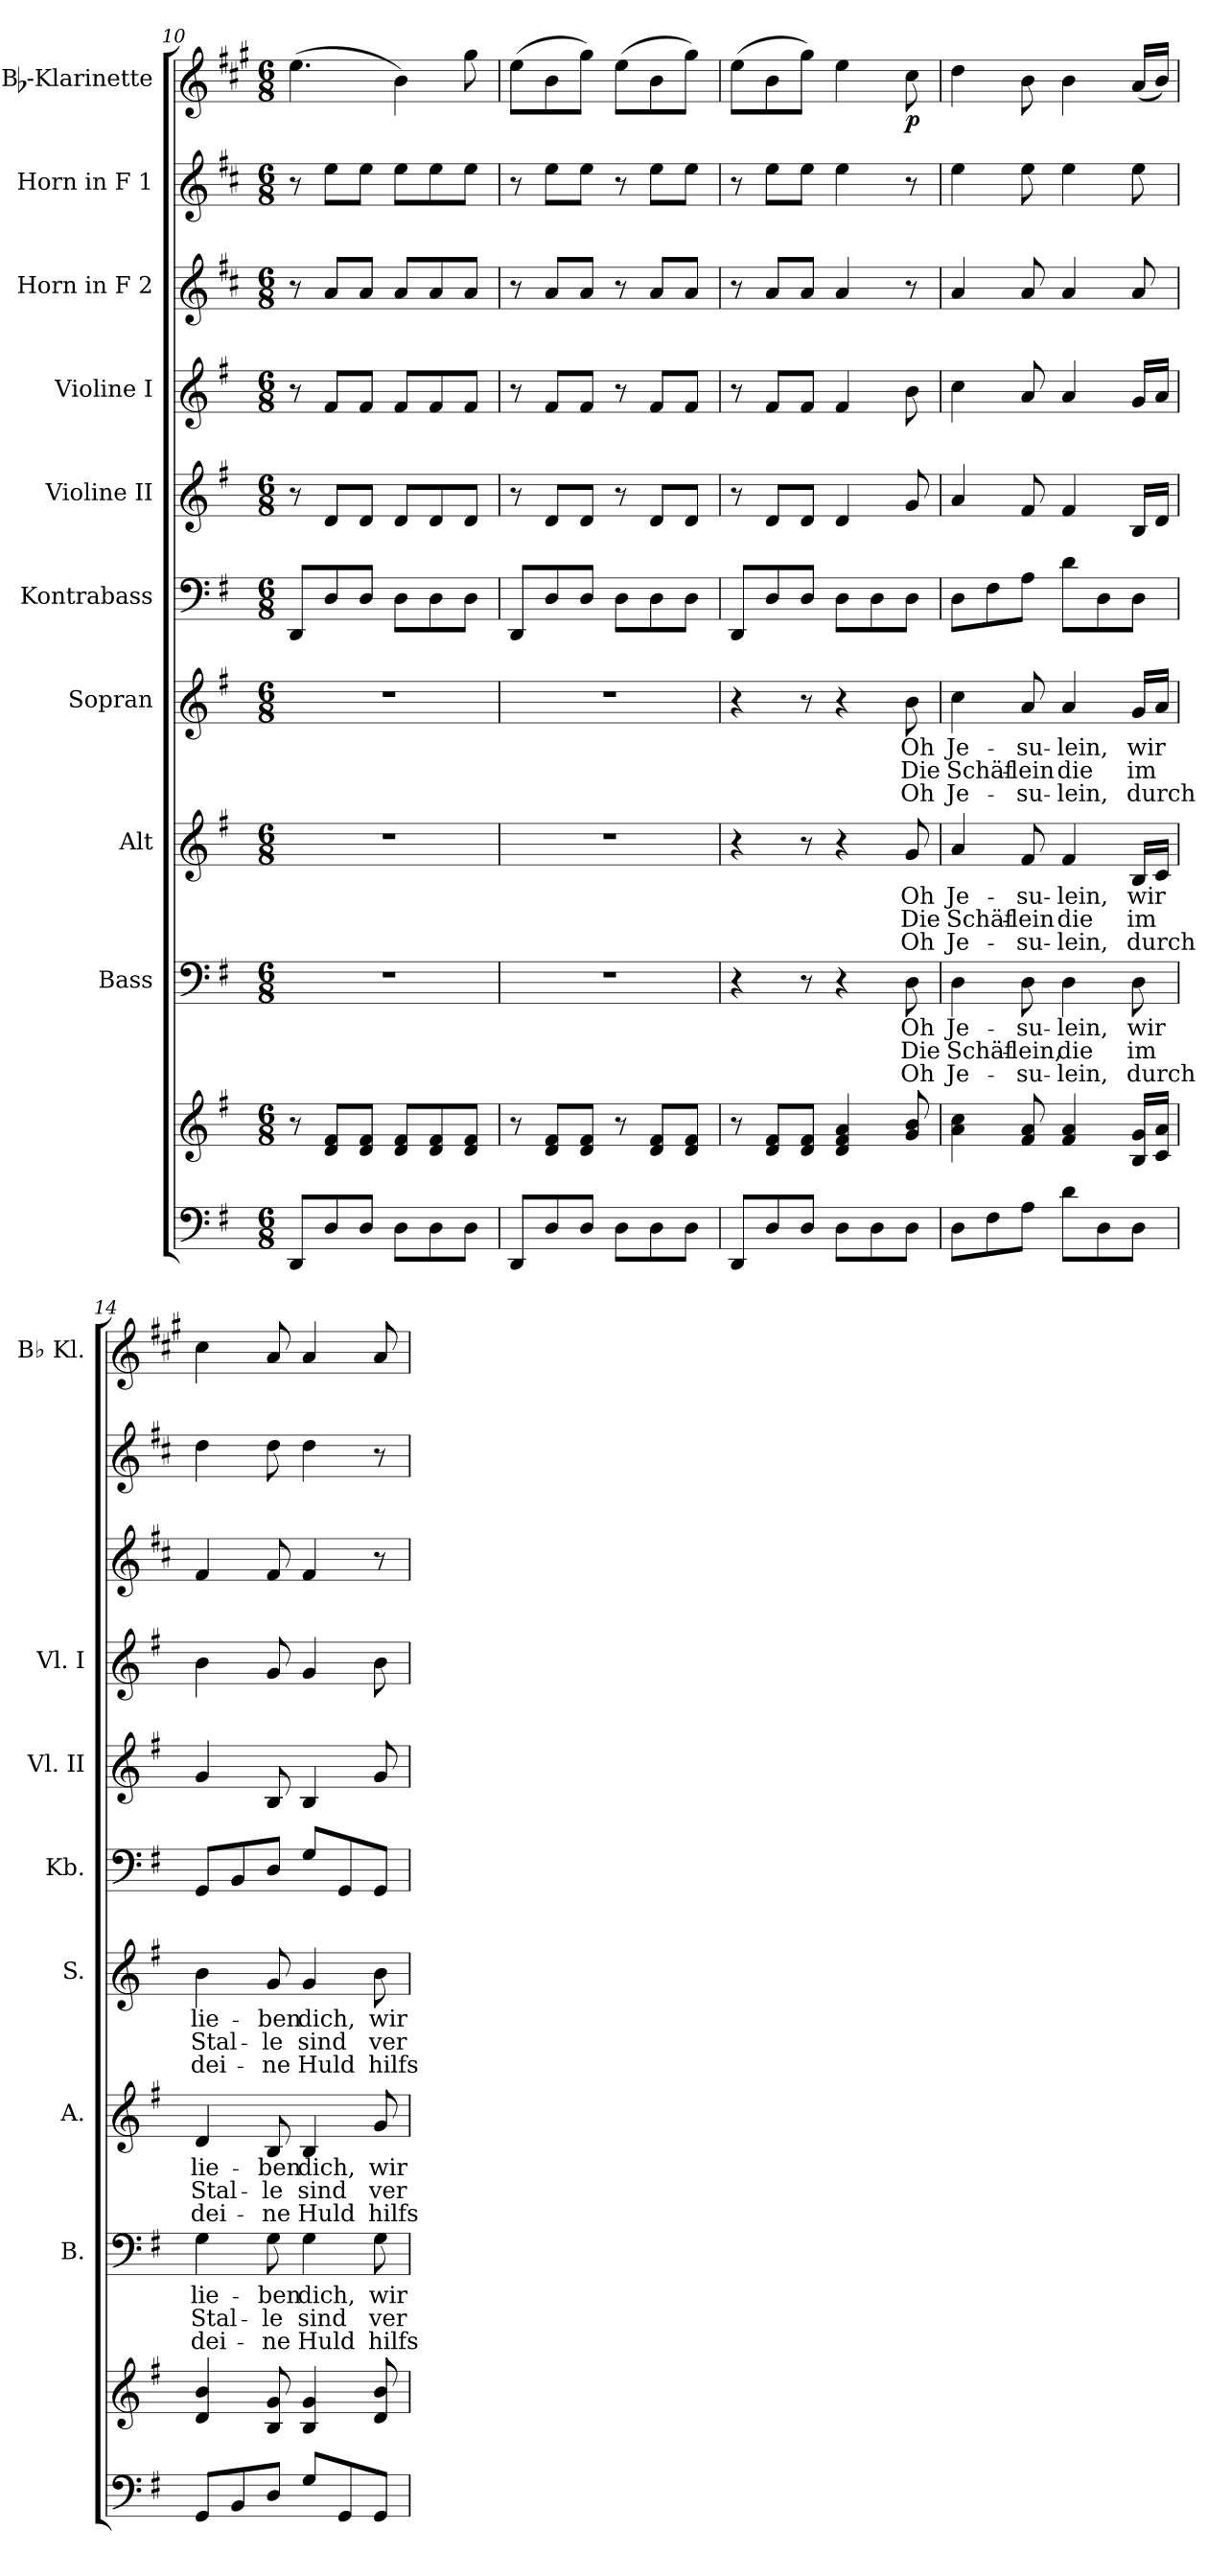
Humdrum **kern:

**kern	**kern	**kern	**text	**text	**text	**kern	**text	**text	**text	**kern	**text	**text	**text	**kern	**kern	**kern	**kern	**kern	**kern	**dynam
*part10	*part10	*part9	*part9	*part9	*part9	*part8	*part8	*part8	*part8	*part7	*part7	*part7	*part7	*part6	*part5	*part4	*part3	*part2	*part1	*part1
*staff11	*staff10	*staff9	*staff9	*staff9	*staff9	*staff8	*staff8	*staff8	*staff8	*staff7	*staff7	*staff7	*staff7	*staff6	*staff5	*staff4	*staff3	*staff2	*staff1	*staff1
*	*	*I"Bass	*	*	*	*I"Alt	*	*	*	*I"Sopran	*	*	*	*I"Kontrabass	*I"Violine II	*I"Violine I	*I"Horn in F 2	*I"Horn in F 1	*I"Bb-Klarinette	*
*	*	*I'B.	*	*	*	*I'A.	*	*	*	*I'S.	*	*	*	*I'Kb.	*I'Vl. II	*I'Vl. I	*	*	*I'Bb Kl.	*
*clefF4	*clefG2	*clefF4	*	*	*	*clefG2	*	*	*	*clefG2	*	*	*	*clefF4	*clefG2	*clefG2	*clefG2	*clefG2	*clefG2	*
*	*	*	*	*	*	*	*	*	*	*	*	*	*	*ITrd7c12	*	*	*ITrd4c7	*ITrd4c7	*ITrd1c2	*
*k[f#]	*k[f#]	*k[f#]	*	*	*	*k[f#]	*	*	*	*k[f#]	*	*	*	*k[f#]	*k[f#]	*k[f#]	*k[f#]	*k[f#]	*k[f#]	*
*G:	*G:	*G:	*	*	*	*G:	*	*	*	*G:	*	*	*	*G:	*G:	*G:	*G:	*G:	*G:	*
*M6/8	*M6/8	*M6/8	*	*	*	*M6/8	*	*	*	*M6/8	*	*	*	*M6/8	*M6/8	*M6/8	*M6/8	*M6/8	*M6/8	*
=10	=10	=10	=10	=10	=10	=10	=10	=10	=10	=10	=10	=10	=10	=10	=10	=10	=10	=10	=10	=10
8DD/L	8r	2.r	.	.	.	2.r	.	.	.	2.r	.	.	.	8DDD/L	8r	8r	8r	8r	(>4.dd\	.
8D/	8d/ 8f#/L	.	.	.	.	.	.	.	.	.	.	.	.	8DD/	8d/L	8f#/L	8d/L	8a\L	.	.
8D/J	8d/ 8f#/J	.	.	.	.	.	.	.	.	.	.	.	.	8DD/J	8d/J	8f#/J	8d/J	8a\J	.	.
8D\L	8d/ 8f#/L	.	.	.	.	.	.	.	.	.	.	.	.	8DD\L	8d/L	8f#/L	8d/L	8a\L	4a\)	.
8D\	8d/ 8f#/	.	.	.	.	.	.	.	.	.	.	.	.	8DD\	8d/	8f#/	8d/	8a\	.	.
8D\J	8d/ 8f#/J	.	.	.	.	.	.	.	.	.	.	.	.	8DD\J	8d/J	8f#/J	8d/J	8a\J	8ff#\	.
=11	=11	=11	=11	=11	=11	=11	=11	=11	=11	=11	=11	=11	=11	=11	=11	=11	=11	=11	=11	=11
8DD/L	8r	2.r	.	.	.	2.r	.	.	.	2.r	.	.	.	8DDD/L	8r	8r	8r	8r	(>8dd\L	.
8D/	8d/ 8f#/L	.	.	.	.	.	.	.	.	.	.	.	.	8DD/	8d/L	8f#/L	8d/L	8a\L	8a\	.
8D/J	8d/ 8f#/J	.	.	.	.	.	.	.	.	.	.	.	.	8DD/J	8d/J	8f#/J	8d/J	8a\J	8ff#\J)	.
8D\L	8r	.	.	.	.	.	.	.	.	.	.	.	.	8DD\L	8r	8r	8r	8r	(>8dd\L	.
8D\	8d/ 8f#/L	.	.	.	.	.	.	.	.	.	.	.	.	8DD\	8d/L	8f#/L	8d/L	8a\L	8a\	.
8D\J	8d/ 8f#/J	.	.	.	.	.	.	.	.	.	.	.	.	8DD\J	8d/J	8f#/J	8d/J	8a\J	8ff#\J)	.
=12	=12	=12	=12	=12	=12	=12	=12	=12	=12	=12	=12	=12	=12	=12	=12	=12	=12	=12	=12	=12
8DD/L	8r	4r	.	.	.	4r	.	.	.	4r	.	.	.	8DDD/L	8r	8r	8r	8r	(>8dd\L	.
8D/	8d/ 8f#/L	.	.	.	.	.	.	.	.	.	.	.	.	8DD/	8d/L	8f#/L	8d/L	8a\L	8a\	.
8D/J	8d/ 8f#/J	8r	.	.	.	8r	.	.	.	8r	.	.	.	8DD/J	8d/J	8f#/J	8d/J	8a\J	8ff#\J)	.
8D\L	4d/ 4f#/ 4a/	4r	.	.	.	4r	.	.	.	4r	.	.	.	8DD\L	4d/	4f#/	4d/	4a\	4dd\	.
8D\	.	.	.	.	.	.	.	.	.	.	.	.	.	8DD\	.	.	.	.	.	.
!	!	!	!LO:LY:b	!LO:LY:b	!LO:LY:b	!	!LO:LY:b	!LO:LY:b	!LO:LY:b	!	!LO:LY:b	!LO:LY:b	!LO:LY:b	!	!	!	!	!	!	!LO:DY:b
8D\J	8g/ 8b/	8D\	Oh	Die	Oh	8g/	Oh	Die	Oh	8b\	Oh	Die	Oh	8DD\J	8g/	8b\	8r	8r	8b\	p
!!LO:PB:g=z
=13	=13	=13	=13	=13	=13	=13	=13	=13	=13	=13	=13	=13	=13	=13	=13	=13	=13	=13	=13	=13
!	!	!	!LO:LY:b	!LO:LY:b	!LO:LY:b	!	!LO:LY:b	!LO:LY:b	!LO:LY:b	!	!LO:LY:b	!LO:LY:b	!LO:LY:b	!	!	!	!	!	!	!
8D\L	4a\ 4cc\	4D\	Je-	Schäf-	Je-	4a/	Je-	Schäf-	Je-	4cc\	Je-	Schäf-	Je-	8DD\L	4a/	4cc\	4d/	4a\	4cc\	.
8F#\	.	.	.	.	.	.	.	.	.	.	.	.	.	8FF#\	.	.	.	.	.	.
!	!	!	!LO:LY:b	!LO:LY:b	!LO:LY:b	!	!LO:LY:b	!LO:LY:b	!LO:LY:b	!	!LO:LY:b	!LO:LY:b	!LO:LY:b	!	!	!	!	!	!	!
8A\J	8f#/ 8a/	8D\	-su-	-lein,	-su-	8f#/	-su-	-lein	-su-	8a/	-su-	-lein	-su-	8AA\J	8f#/	8a/	8d/	8a\	8a\	.
!	!	!	!LO:LY:b	!LO:LY:b	!LO:LY:b	!	!LO:LY:b	!LO:LY:b	!LO:LY:b	!	!LO:LY:b	!LO:LY:b	!LO:LY:b	!	!	!	!	!	!	!
8d\L	4f#/ 4a/	4D\	-lein,	die	-lein,	4f#/	-lein,	die	-lein,	4a/	-lein,	die	-lein,	8D\L	4f#/	4a/	4d/	4a\	4a\	.
8D\	.	.	.	.	.	.	.	.	.	.	.	.	.	8DD\	.	.	.	.	.	.
!	!	!	!LO:LY:b	!LO:LY:b	!LO:LY:b	!	!LO:LY:b	!LO:LY:b	!LO:LY:b	!	!LO:LY:b	!LO:LY:b	!LO:LY:b	!	!	!	!	!	!	!
8D\J	16B/ 16g/LL	8D\	wir	im	durch	16B/LL	wir	im	durch	16g/LL	wir	im	durch	8DD\J	16B/LL	16g/LL	8d/	8a\	(<16g/LL	.
.	16c/ 16a/JJ	.	.	.	.	16c/JJ	.	.	.	16a/JJ	.	.	.	.	16d/JJ	16a/JJ	.	.	16a/JJ)	.
=14	=14	=14	=14	=14	=14	=14	=14	=14	=14	=14	=14	=14	=14	=14	=14	=14	=14	=14	=14	=14
!	!	!	!LO:LY:b	!LO:LY:b	!LO:LY:b	!	!LO:LY:b	!LO:LY:b	!LO:LY:b	!	!LO:LY:b	!LO:LY:b	!LO:LY:b	!	!	!	!	!	!	!
8GG/L	4d/ 4b/	4G\	lie-	Stal-	dei-	4d/	lie-	Stal-	dei-	4b\	lie-	Stal-	dei-	8GGG/L	4g/	4b\	4B/	4g\	4b\	.
8BB/	.	.	.	.	.	.	.	.	.	.	.	.	.	8BBB/	.	.	.	.	.	.
!	!	!	!LO:LY:b	!LO:LY:b	!LO:LY:b	!	!LO:LY:b	!LO:LY:b	!LO:LY:b	!	!LO:LY:b	!LO:LY:b	!LO:LY:b	!	!	!	!	!	!	!
8D/J	8B/ 8g/	8G\	-ben	-le	-ne	8B/	-ben	-le	-ne	8g/	-ben	-le	-ne	8DD/J	8B/	8g/	8B/	8g\	8g/	.
!	!	!	!LO:LY:b	!LO:LY:b	!LO:LY:b	!	!LO:LY:b	!LO:LY:b	!LO:LY:b	!	!LO:LY:b	!LO:LY:b	!LO:LY:b	!	!	!	!	!	!	!
8G/L	4B/ 4g/	4G\	dich,	sind	Huld	4B/	dich,	sind	Huld	4g/	dich,	sind	Huld	8GG/L	4B/	4g/	4B/	4g\	4g/	.
8GG/	.	.	.	.	.	.	.	.	.	.	.	.	.	8GGG/	.	.	.	.	.	.
!	!	!	!LO:LY:b	!LO:LY:b	!LO:LY:b	!	!LO:LY:b	!LO:LY:b	!LO:LY:b	!	!LO:LY:b	!LO:LY:b	!LO:LY:b	!	!	!	!	!	!	!
8GG/J	8d/ 8b/	8G\	wir	ver-	hilfs	8g/	wir	ver-	hilfs	8b\	wir	ver-	hilfs	8GGG/J	8g/	8b\	8r	8r	8g/	.
=	=	=	=	=	=	=	=	=	=	=	=	=	=	=	=	=	=	=	=	=
*-	*-	*-	*-	*-	*-	*-	*-	*-	*-	*-	*-	*-	*-	*-	*-	*-	*-	*-	*-	*-
